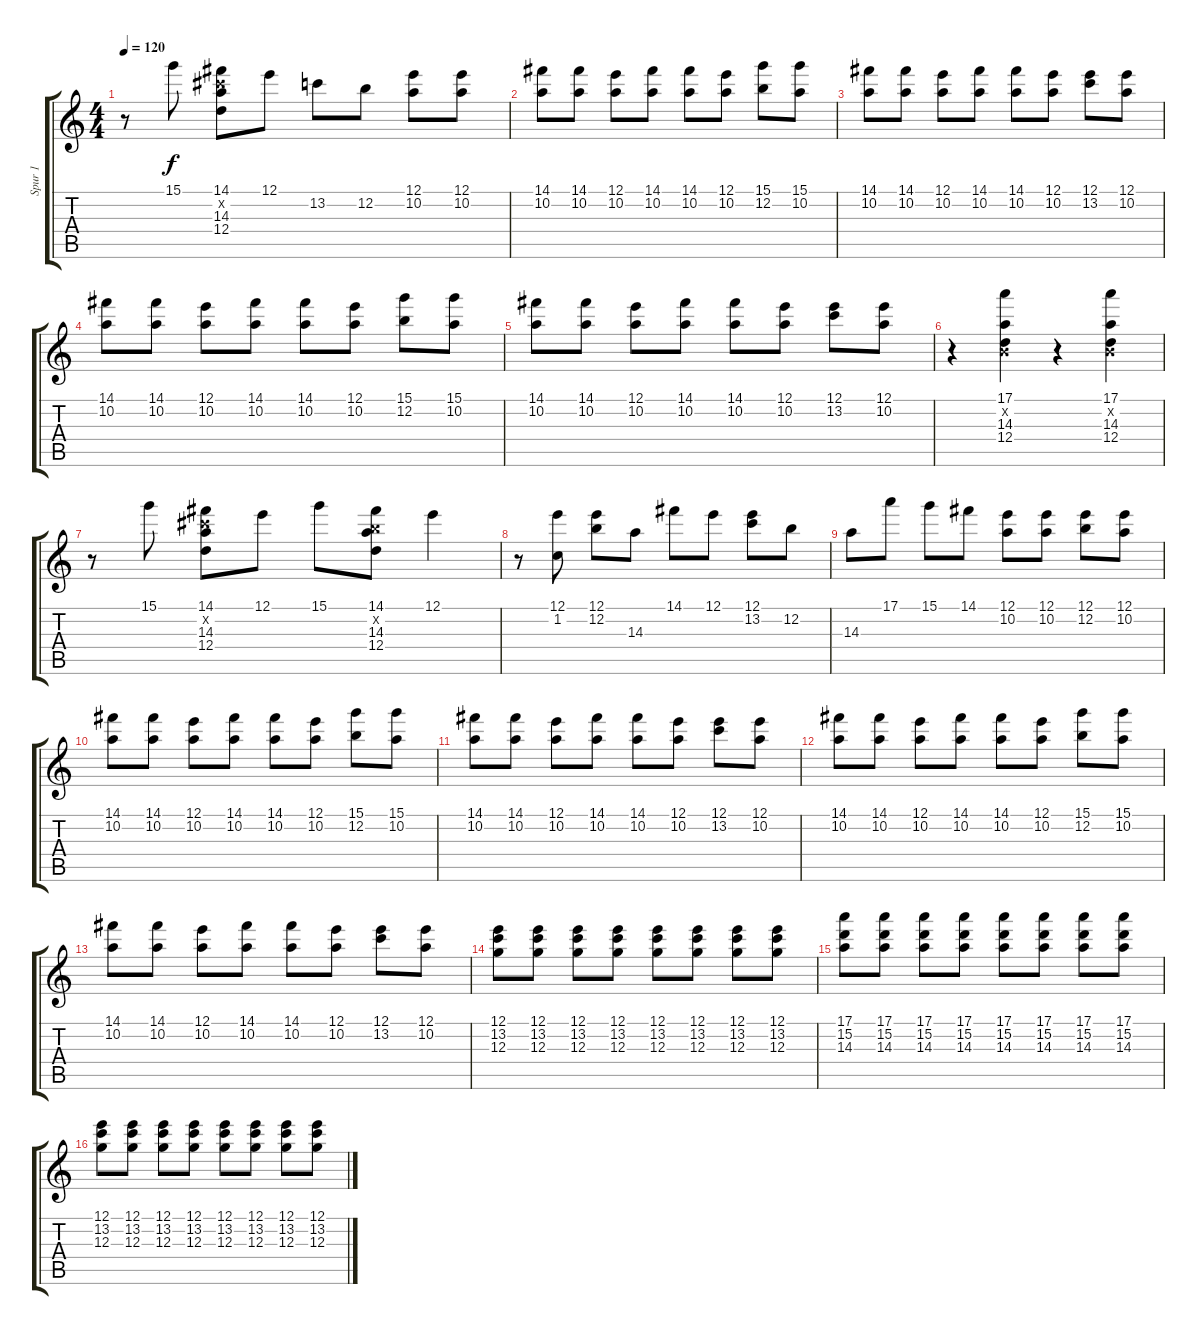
\track ("Spur 1" "Spur 1") {instrument acousticguitarsteel}
\staff {score tabs}
\tuning (E4 B3 G3 D3 A2 E2) {hide}
\ts (4 4)
\tempo 120
\clef g2
\ks c
r.8{dy f} 15.1.8 (14.1 14.2{x} 14.3 12.4).8 12.1.8 13.2.8 12.2.8 (12.1 10.2).8 (12.1 10.2).8 |
(14.1 10.2).8 (14.1 10.2).8 (12.1 10.2).8 (14.1 10.2).8 (14.1 10.2).8 (12.1 10.2).8 (15.1 12.2).8 (15.1 10.2).8 |
(14.1 10.2).8 (14.1 10.2).8 (12.1 10.2).8 (14.1 10.2).8 (14.1 10.2).8 (12.1 10.2).8 (12.1 13.2).8 (12.1 10.2).8 |
(14.1 10.2).8 (14.1 10.2).8 (12.1 10.2).8 (14.1 10.2).8 (14.1 10.2).8 (12.1 10.2).8 (15.1 12.2).8 (15.1 10.2).8 |
(14.1 10.2).8 (14.1 10.2).8 (12.1 10.2).8 (14.1 10.2).8 (14.1 10.2).8 (12.1 10.2).8 (12.1 13.2).8 (12.1 10.2).8 |
r.4 (17.1 0.2{x} 14.3 12.4).4 r.4 (17.1 0.2{x} 14.3 12.4).4 |
r.8 15.1.8 (14.1 14.2{x} 14.3 12.4).8 12.1.8 15.1.8 (14.1 12.2{x} 14.3 12.4).8 12.1.4 |
r.8 (12.1 1.2).8 (12.1 12.2).8 14.3.8 14.1.8 12.1.8 (12.1 13.2).8 12.2.8 |
14.3.8 17.1.8 15.1.8 14.1.8 (12.1 10.2).8 (12.1 10.2).8 (12.1 12.2).8 (12.1 10.2).8 |
(14.1 10.2).8 (14.1 10.2).8 (12.1 10.2).8 (14.1 10.2).8 (14.1 10.2).8 (12.1 10.2).8 (15.1 12.2).8 (15.1 10.2).8 |
(14.1 10.2).8 (14.1 10.2).8 (12.1 10.2).8 (14.1 10.2).8 (14.1 10.2).8 (12.1 10.2).8 (12.1 13.2).8 (12.1 10.2).8 |
(14.1 10.2).8 (14.1 10.2).8 (12.1 10.2).8 (14.1 10.2).8 (14.1 10.2).8 (12.1 10.2).8 (15.1 12.2).8 (15.1 10.2).8 |
(14.1 10.2).8 (14.1 10.2).8 (12.1 10.2).8 (14.1 10.2).8 (14.1 10.2).8 (12.1 10.2).8 (12.1 13.2).8 (12.1 10.2).8 |
(12.1 13.2 12.3).8 (12.1 13.2 12.3).8 (12.1 13.2 12.3).8 (12.1 13.2 12.3).8 (12.1 13.2 12.3).8 (12.1 13.2 12.3).8 (12.1 13.2 12.3).8 (12.1 13.2 12.3).8 |
(17.1 15.2 14.3).8 (17.1 15.2 14.3).8 (17.1 15.2 14.3).8 (17.1 15.2 14.3).8 (17.1 15.2 14.3).8 (17.1 15.2 14.3).8 (17.1 15.2 14.3).8 (17.1 15.2 14.3).8 |
(12.1 13.2 12.3).8 (12.1 13.2 12.3).8 (12.1 13.2 12.3).8 (12.1 13.2 12.3).8 (12.1 13.2 12.3).8 (12.1 13.2 12.3).8 (12.1 13.2 12.3).8 (12.1 13.2 12.3).8
